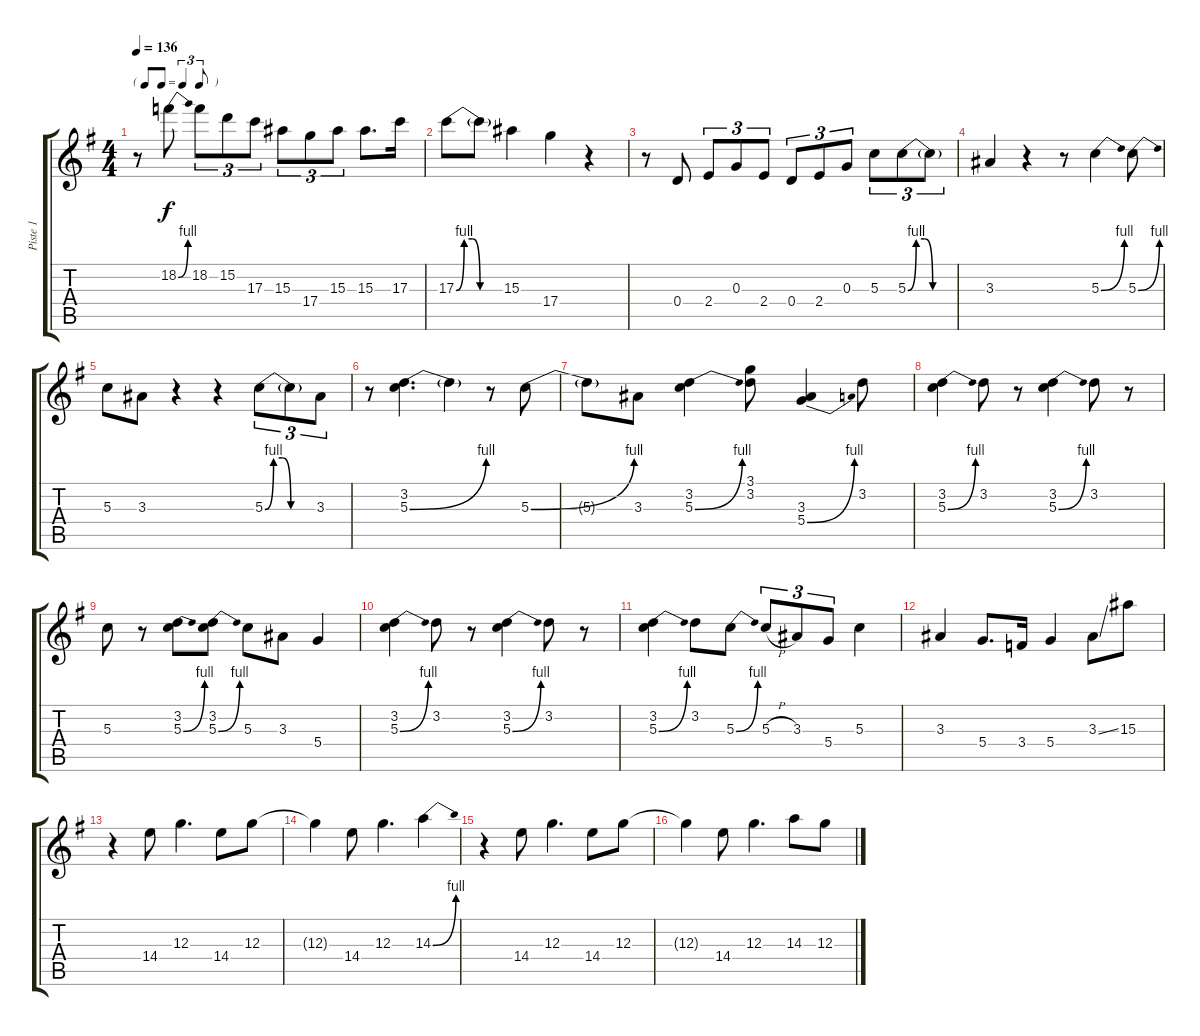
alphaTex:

\track ("Piste 1" "Piste 1") {instrument electricguitarclean}
\staff {score tabs}
\tuning (E4 B3 G3 D3 A2 E2) {hide}
\ts (4 4)
\tf triplet8th
\tempo 136
\clef g2
\ks g
r.8{dy f} 18.2{be (bend 0 0 60 4)}.8 18.2.8{tu (3 2)} 15.2.8{tu (3 2)} 17.3.8{tu (3 2)} 15.3.8{tu (3 2)} 17.4.8{tu (3 2)} 15.3.8{tu (3 2)} 15.3.8{d} 17.3.16 |
17.3{be (custom 0 0 10 4 20 4 30 0 60 0)}.8 17.3{t}.8 15.3.4 17.4.4 r.4 |
r.8 0.4.8 2.4.8{tu (3 2)} 0.3.8{tu (3 2)} 2.4.8{tu (3 2)} 0.4.8{tu (3 2)} 2.4.8{tu (3 2)} 0.3.8{tu (3 2)} 5.3.8{tu (3 2)} 5.3{be (custom 0 0 10 4 20 4 30 0 60 0)}.8{tu (3 2)} 5.3{t}.8{tu (3 2)} |
3.3.4 r.4 r.8 5.3{be (bend 0 0 60 4)}.4 5.3{be (bend 0 0 60 4)}.8 |
5.3.8 3.3.8 r.4 r.4 5.3{be (custom 0 0 10 4 20 4 30 0 60 0)}.8{tu (3 2)} 5.3{t}.8{tu (3 2)} 3.3.8{tu (3 2)} |
r.8 (3.2 5.3{be (bend 0 0 60 4)}).4{d} 5.3{t}.4 r.8 5.3{be (bend 0 0 60 4)}.8 |
5.3{t}.8 3.3.8 (3.2 5.3{be (bend 0 0 60 4)}).4 (3.1 3.2).8 (3.3 5.4{be (bend 0 0 60 4)}).4 3.2.8 |
(3.2 5.3{be (bend 0 0 60 4)}).4 3.2.8 r.8 (3.2 5.3{be (bend 0 0 60 4)}).4 3.2.8 r.8 |
5.3.8 r.8 (3.2 5.3{be (bend 0 0 60 4)}).8 (3.2 5.3{be (bend 0 0 60 4)}).8 5.3.8 3.3.8 5.4.4 |
(3.2 5.3{be (bend 0 0 60 4)}).4 3.2.8 r.8 (3.2 5.3{be (bend 0 0 60 4)}).4 3.2.8 r.8 |
(3.2 5.3{be (bend 0 0 60 4)}).4 3.2.8 5.3{be (bend 0 0 60 4)}.8 5.3{h}.8{tu (3 2)} 3.3.8{tu (3 2)} 5.4.8{tu (3 2)} 5.3.4 |
3.3.4 5.4.8{d} 3.4.16 5.4.4 3.3{ss}.8 15.3.8 |
r.4 14.4.8 12.3.4{d} 14.4.8 12.3.8 |
12.3{t}.4 14.4.8 12.3.4{d} 14.3{be (bend 0 0 60 4)}.4 |
r.4 14.4.8 12.3.4{d} 14.4.8 12.3.8 |
12.3{t}.4 14.4.8 12.3.4{d} 14.3.8 12.3.8
